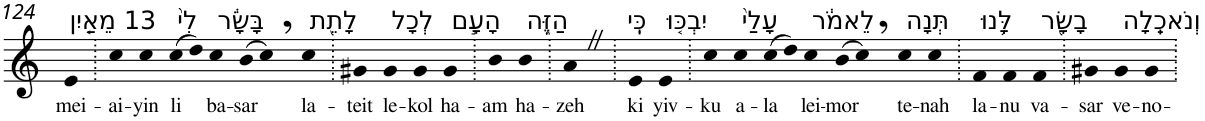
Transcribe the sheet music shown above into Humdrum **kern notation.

**kern	**text
*part1	*part1
*staff1	*staff1
*I"Piano	*
*I'Pno	*
!!LO:PB:g=z
*clefG2	*
*k[]	*
=124	=124
!LO:TX:a:t=13 מֵאַ֤יִן	!
!	!LO:LY:b
4e	mei-
=125.	=125.
!	!LO:LY:b
4cc	-ai-
!	!LO:LY:b
4cc	-yin
!LO:TX:a:t=לִי֙	!
!	!LO:LY:b
(>8cc	li
8dd)	.
!LO:TX:a:t=בָּשָׂ֔ר	!
!	!LO:LY:b
4cc	ba-
!	!LO:LY:b
(>8b	-sar
8cc,)	.
!LO:TX:a:t=לָתֵ֖ת	!
!	!LO:LY:b
4cc	la-
=126.	=126.
!	!LO:LY:b
4g#X	-teit
!LO:TX:a:t=לְכָל	!
!	!LO:LY:b
4g#	le-
!	!LO:LY:b
4g#	-kol
!LO:TX:a:t=הָעָ֣ם	!
!	!LO:LY:b
4g#	ha-
=127.	=127.
!	!LO:LY:b
4b	-am
!LO:TX:a:t=הַזֶּ֑ה	!
!	!LO:LY:b
4b	ha-
=128.	=128.
!	!LO:LY:b
4aZ	-zeh
=129.	=129.
!LO:TX:a:t=כִּֽי	!
!	!LO:LY:b
4e	ki
!LO:TX:a:t=יִבְכּ֤וּ	!
!	!LO:LY:b
4e	yiv-
=130.	=130.
!	!LO:LY:b
4cc	-ku
!LO:TX:a:t=עָלַי֙	!
!	!LO:LY:b
4cc	a-
!	!LO:LY:b
(>8cc	-la
8dd)	.
!LO:TX:a:t=לֵאמֹ֔ר	!
!	!LO:LY:b
4cc	lei-
!	!LO:LY:b
(>8b	-mor
8cc,)	.
!LO:TX:a:t=תְּנָה	!
!	!LO:LY:b
4cc	te-
!	!LO:LY:b
4cc	-nah
=131.	=131.
!LO:TX:a:t=לָּ֥נוּ	!
!	!LO:LY:b
4f	la-
!	!LO:LY:b
4f	-nu
!LO:TX:a:t=בָשָׂ֖ר	!
!	!LO:LY:b
4f	va-
=132.	=132.
!	!LO:LY:b
4g#X	-sar
!LO:TX:a:t=וְנֹאכֵֽלָה	!
!	!LO:LY:b
4g#	ve-
!	!LO:LY:b
4g#	-no-
=.	=.
*-	*-
